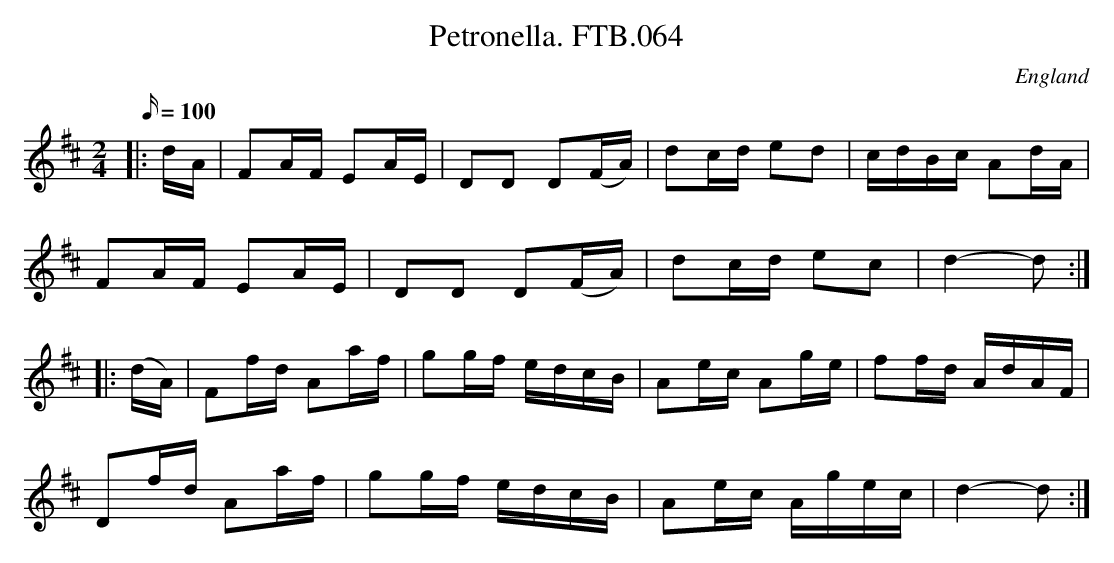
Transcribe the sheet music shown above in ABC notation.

X:1
T:Petronella. FTB.064
M:2/4
L:1/16
Q:100
O:England
K:D major
|:dA|F2AF E2AE|D2D2 D2(FA)|d2cd e2d2|cdBc A2dA|
F2AF E2AE|D2D2 D2(FA)|d2cd e2c2|d4-d2:|
|:(dA)|F2fd A2af|g2gf edcB|A2ec A2ge|f2fd AdAF|
D2fd A2af|g2gf edcB|A2ec Agec|d4-d2:|
